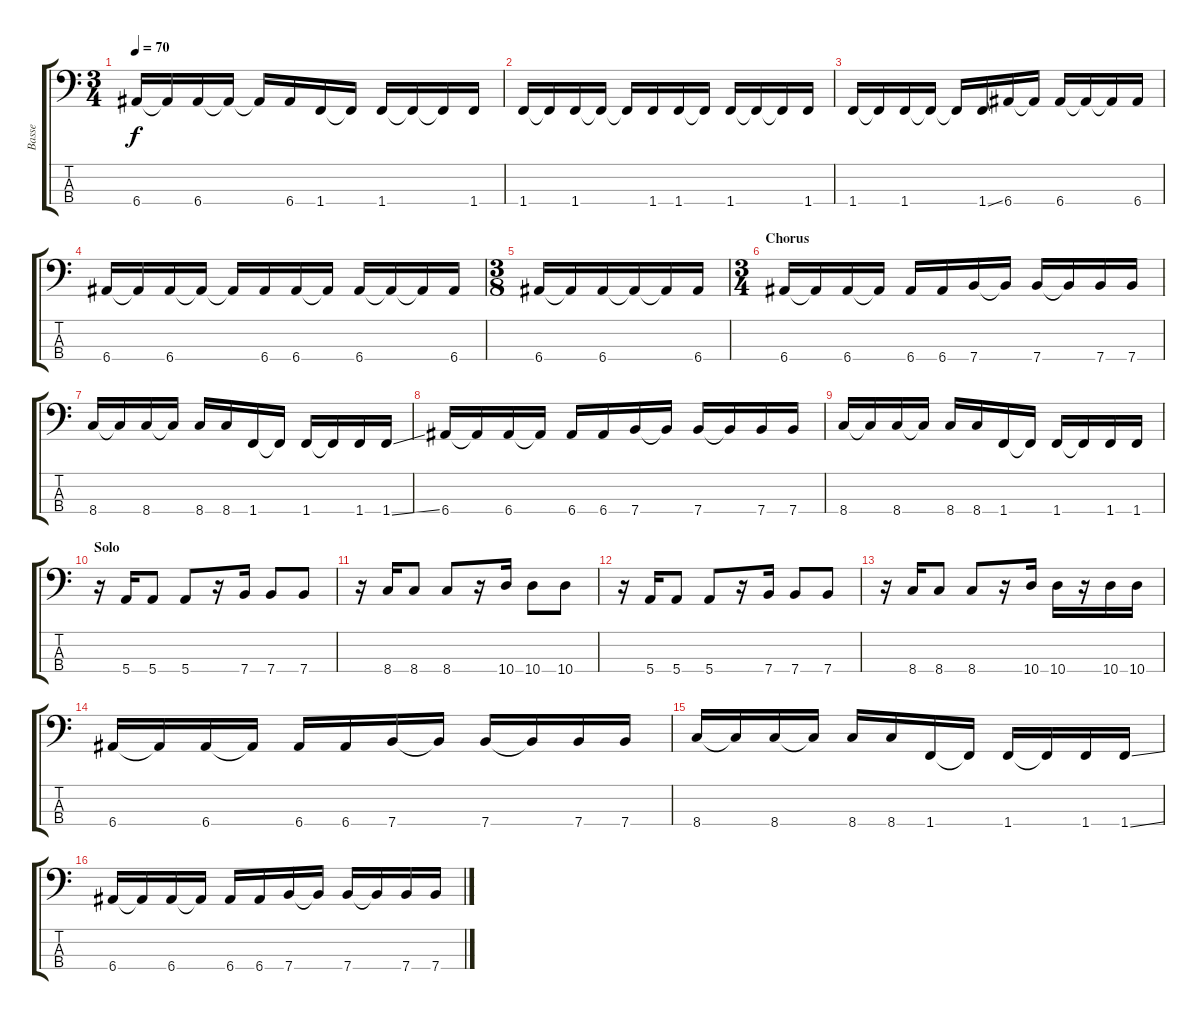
\track ("Basse" "Basse") {instrument electricbasspick}
\staff {score tabs}
\tuning (G2 D2 A1 E1) {hide}
\ts (3 4)
\tempo 70
\clef f4
\ks c
6.4.16{dy f} 6.4{t}.16 6.4.16 6.4{t}.16 6.4{t}.16 6.4.16 1.4.16 1.4{t}.16 1.4.16 1.4{t}.16 1.4{t}.16 1.4.16 |
1.4.16 1.4{t}.16 1.4.16 1.4{t}.16 1.4{t}.16 1.4.16 1.4.16 1.4{t}.16 1.4.16 1.4{t}.16 1.4{t}.16 1.4.16 |
1.4.16 1.4{t}.16 1.4.16 1.4{t}.16 1.4{t}.16 1.4{ss}.16 6.4.16 6.4{t}.16 6.4.16 6.4{t}.16 6.4{t}.16 6.4.16 |
6.4.16 6.4{t}.16 6.4.16 6.4{t}.16 6.4{t}.16 6.4.16 6.4.16 6.4{t}.16 6.4.16 6.4{t}.16 6.4{t}.16 6.4.16 |
\ts (3 8)
6.4.16 6.4{t}.16 6.4.16 6.4{t}.16 6.4{t}.16 6.4.16 |
\ts (3 4)
\section ("" "Chorus")
6.4.16 6.4{t}.16 6.4.16 6.4{t}.16 6.4.16 6.4.16 7.4.16 7.4{t}.16 7.4.16 7.4{t}.16 7.4.16 7.4.16 |
8.4.16 8.4{t}.16 8.4.16 8.4{t}.16 8.4.16 8.4.16 1.4.16 1.4{t}.16 1.4.16 1.4{t}.16 1.4.16 1.4{ss}.16 |
6.4.16 6.4{t}.16 6.4.16 6.4{t}.16 6.4.16 6.4.16 7.4.16 7.4{t}.16 7.4.16 7.4{t}.16 7.4.16 7.4.16 |
8.4.16 8.4{t}.16 8.4.16 8.4{t}.16 8.4.16 8.4.16 1.4.16 1.4{t}.16 1.4.16 1.4{t}.16 1.4.16 1.4.16 |
\section ("" "Solo")
r.16 5.4.16 5.4.8 5.4.8 r.16 7.4.16 7.4.8 7.4.8 |
r.16 8.4.16 8.4.8 8.4.8 r.16 10.4.16 10.4.8 10.4.8 |
r.16 5.4.16 5.4.8 5.4.8 r.16 7.4.16 7.4.8 7.4.8 |
r.16 8.4.16 8.4.8 8.4.8 r.16 10.4.16 10.4.16 r.16 10.4.16 10.4.16 |
6.4.16 6.4{t}.16 6.4.16 6.4{t}.16 6.4.16 6.4.16 7.4.16 7.4{t}.16 7.4.16 7.4{t}.16 7.4.16 7.4.16 |
8.4.16 8.4{t}.16 8.4.16 8.4{t}.16 8.4.16 8.4.16 1.4.16 1.4{t}.16 1.4.16 1.4{t}.16 1.4.16 1.4{ss}.16 |
6.4.16 6.4{t}.16 6.4.16 6.4{t}.16 6.4.16 6.4.16 7.4.16 7.4{t}.16 7.4.16 7.4{t}.16 7.4.16 7.4.16
